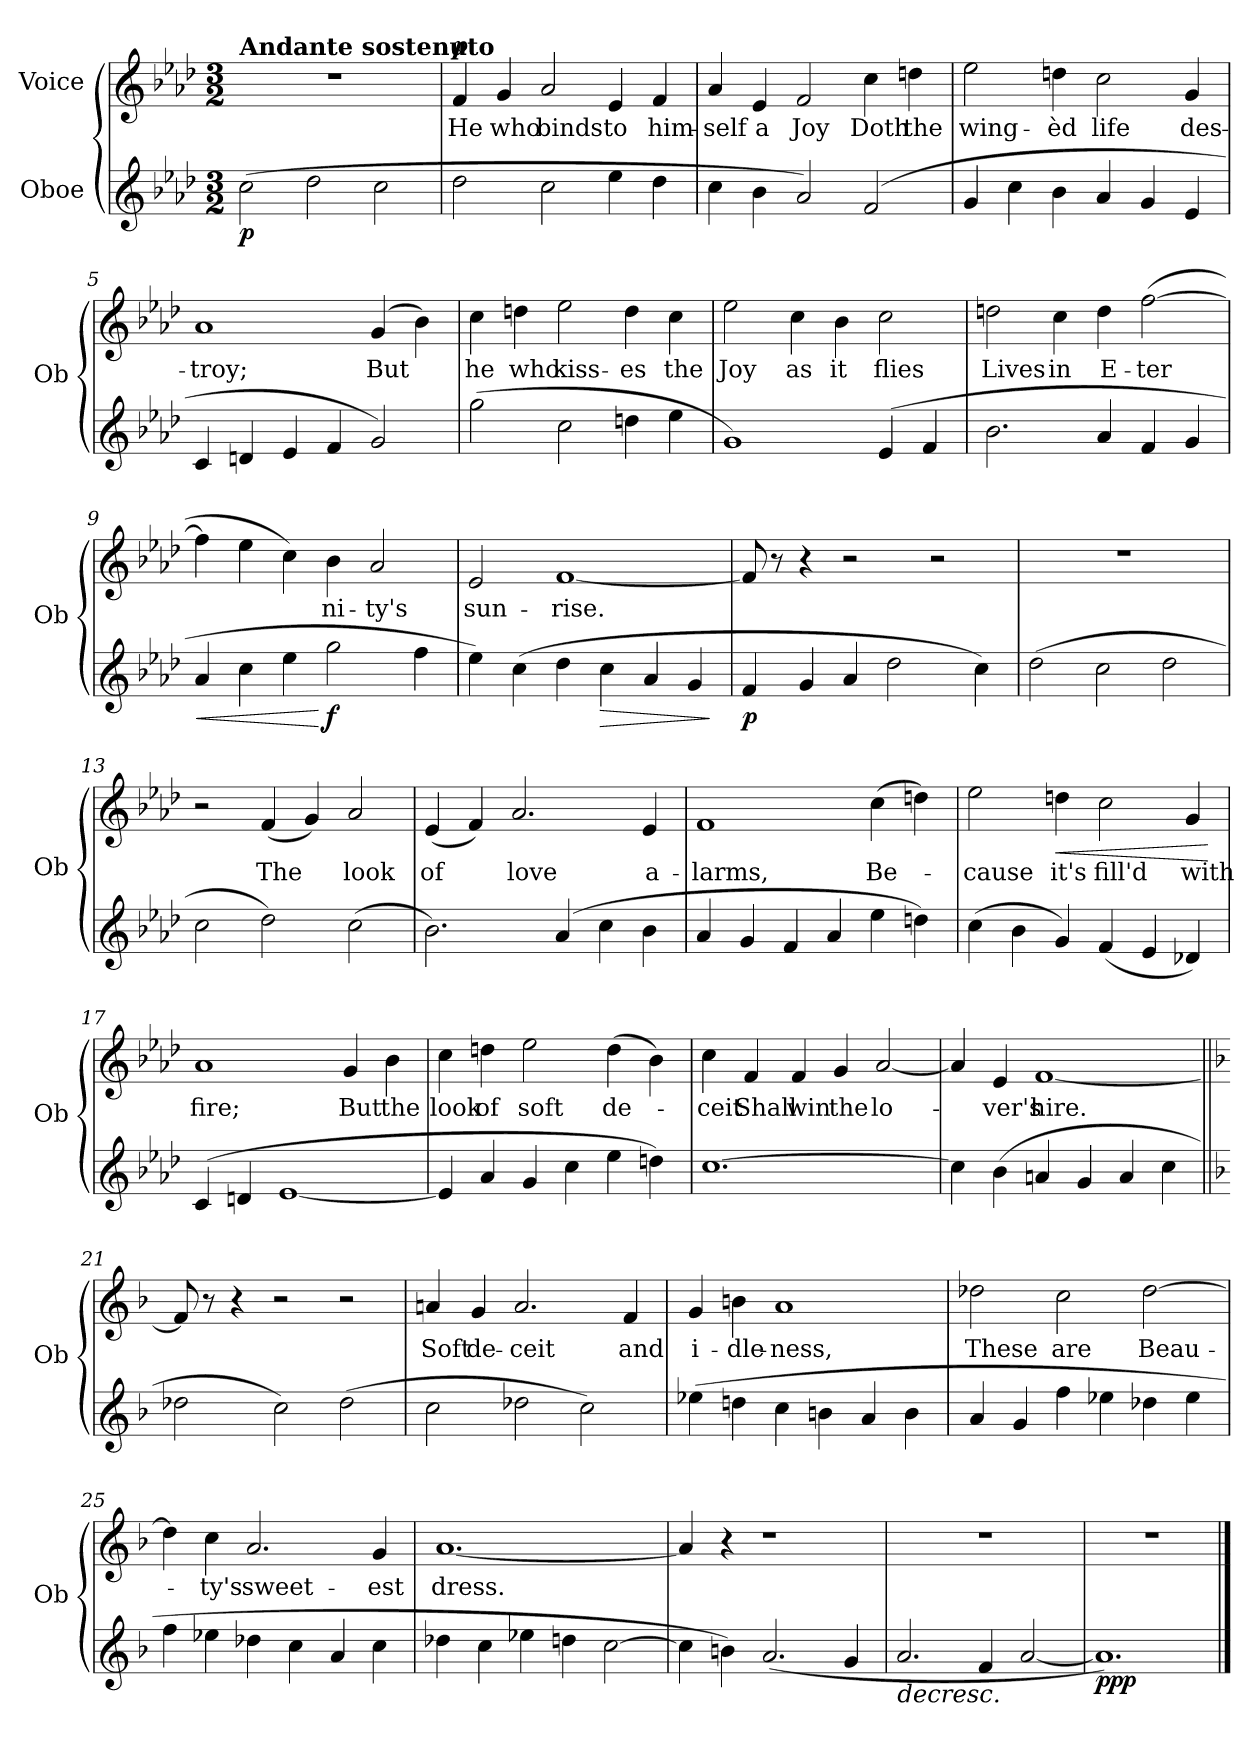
**kern	**dynam	**kern	**text	**dynam
*part2	*part2	*part1	*part1	*part1
*staff2	*staff2	*staff1	*staff1	*staff1
*I"Oboe	*	*I"Voice	*	*
*I'Ob	*	*	*	*
*clefG2	*	*clefG2	*	*
*k[b-e-a-d-]	*	*k[b-e-a-d-]	*	*
*M3/2	*	*M3/2	*	*
*MM132	*	*MM132	*	*
=1	=1	=1	=1	=1
!	!	!LO:TX:a:B:t=Andante sostenuto	!	!
!	!LO:DY:b	!	!	!
(>2cc\	p	1.r	.	.
2dd-\	.	.	.	.
2cc\	.	.	.	.
=2	=2	=2	=2	=2
!	!	!	!LO:LY:b	!LO:DY:b
2dd-\	.	4f/	He	p
!	!	!	!LO:LY:b	!
.	.	4g/	who	.
!	!	!	!LO:LY:b	!
2cc\	.	2a-/	binds	.
!	!	!	!LO:LY:b	!
4ee-\	.	4e-/	to	.
!	!	!	!LO:LY:b	!
4dd-\	.	4f/	him-	.
=3	=3	=3	=3	=3
!	!	!	!LO:LY:b	!
4cc\	.	4a-/	-self	.
!	!	!	!LO:LY:b	!
4b-\	.	4e-/	a	.
!	!	!	!LO:LY:b	!
2a-/)	.	2f/	Joy	.
!	!	!	!LO:LY:b	!
(>2f/	.	4cc\	Doth	.
!	!	!	!LO:LY:b	!
.	.	4ddn\	the	.
=4	=4	=4	=4	=4
!	!	!	!LO:LY:b	!
4g/	.	2ee-\	wing-	.
4cc\	.	.	.	.
!	!	!	!LO:LY:b	!
4b-\	.	4ddn\	-èd	.
!	!	!	!LO:LY:b	!
4a-/	.	2cc\	life	.
4g/	.	.	.	.
!	!	!	!LO:LY:b	!
4e-/	.	4g/	des-	.
=5	=5	=5	=5	=5
!	!	!	!LO:LY:b	!
4c/	.	1a-	-troy;	.
4dn/	.	.	.	.
4e-/	.	.	.	.
4f/	.	.	.	.
!	!	!	!LO:LY:b	!
2g/)	.	(>4g/	But	.
.	.	4b-\)	.	.
!!LO:LB:g=z
=6	=6	=6	=6	=6
!	!	!	!LO:LY:b	!
(>2gg\	.	4cc\	he	.
!	!	!	!LO:LY:b	!
.	.	4ddn\	who	.
!	!	!	!LO:LY:b	!
2cc\	.	2ee-\	kiss-	.
!	!	!	!LO:LY:b	!
4ddn\	.	4dd\	-es	.
!	!	!	!LO:LY:b	!
4ee-\	.	4cc\	the	.
=7	=7	=7	=7	=7
!	!	!	!LO:LY:b	!
1g)	.	2ee-\	Joy	.
!	!	!	!LO:LY:b	!
.	.	4cc\	as	.
!	!	!	!LO:LY:b	!
.	.	4b-\	it	.
!	!	!	!LO:LY:b	!
(>4e-/	.	2cc\	flies	.
4f/	.	.	.	.
=8	=8	=8	=8	=8
!	!	!	!LO:LY:b	!
2.b-\	.	2ddn\	Lives	.
!	!	!	!LO:LY:b	!
.	.	4cc\	in	.
!	!	!	!LO:LY:b	!
4a-/	.	4dd\	E-	.
!	!	!	!LO:LY:b	!
4f/	.	(>[2ff\	-ter	.
4g/	.	.	.	.
=9	=9	=9	=9	=9
!	!LO:HP:b	!	!	!
4a-/	<	4ff\]	.	.
4cc\	.	4ee-\	.	.
4ee-\	.	4cc\)	.	.
!	!LO:DY:n=1:b	!	!LO:LY:b	!
2gg\	[ f	4b-\	ni-	.
!	!	!	!LO:LY:b	!
.	.	2a-/	-ty's	.
4ff\	.	.	.	.
=10	=10	=10	=10	=10
!	!	!	!LO:LY:b	!
4ee-\)	.	2e-/	sun-	.
(>4cc\	.	.	.	.
!	!	!	!LO:LY:b	!
4dd-\	.	[1f	-rise.	.
!	!LO:HP:b	!	!	!
4cc\	>	.	.	.
4a-/	.	.	.	.
4g/	.	.	.	.
.	]	.	.	.
!!LO:LB:g=z
=11	=11	=11	=11	=11
!	!LO:DY:b	!	!	!
4f/	p	8f/]	.	.
.	.	8r	.	.
4g/	.	4r	.	.
4a-/	.	2r	.	.
2dd-\	.	.	.	.
.	.	2r	.	.
4cc\)	.	.	.	.
=12	=12	=12	=12	=12
(>2dd-\	.	1.r	.	.
2cc\	.	.	.	.
2dd-\	.	.	.	.
=13	=13	=13	=13	=13
2cc\	.	2r	.	.
!	!	!	!LO:LY:b	!
2dd-\)	.	(<4f/	The	.
.	.	4g/)	.	.
!	!	!	!LO:LY:b	!
(>2cc\	.	2a-/	look	.
=14	=14	=14	=14	=14
!	!	!	!LO:LY:b	!
2.b-\)	.	(<4e-/	of	.
.	.	4f/)	.	.
!	!	!	!LO:LY:b	!
.	.	2.a-/	love	.
(>4a-/	.	.	.	.
4cc\	.	.	.	.
!	!	!	!LO:LY:b	!
4b-\	.	4e-/	a-	.
=15	=15	=15	=15	=15
!	!	!	!LO:LY:b	!
4a-/	.	1f	-larms,	.
4g/	.	.	.	.
4f/	.	.	.	.
4a-/	.	.	.	.
!	!	!	!LO:LY:b	!
4ee-\	.	(>4cc\	Be-	.
4ddn\)	.	4ddn\)	.	.
!!LO:LB:g=z
=16	=16	=16	=16	=16
!	!	!	!LO:LY:b	!
(>4cc\	.	2ee-\	-cause	.
4b-\	.	.	.	.
!	!	!	!LO:LY:b	!LO:HP:b
4g/)	.	4ddn\	it's	<
!	!	!	!LO:LY:b	!
(<4f/	.	2cc\	fill'd	.
4e-/	.	.	.	.
!	!	!	!LO:LY:b	!
4d-X/)	.	4g/	with	.
.	.	.	.	[
=17	=17	=17	=17	=17
!	!	!	!LO:LY:b	!
(>4c/	.	1a-	fire;	.
4dn/	.	.	.	.
[1e-	.	.	.	.
!	!	!	!LO:LY:b	!
.	.	4g/	But	.
!	!	!	!LO:LY:b	!
.	.	4b-\	the	.
=18	=18	=18	=18	=18
!	!	!	!LO:LY:b	!
4e-/]	.	4cc\	look	.
!	!	!	!LO:LY:b	!
4a-/	.	4ddn\	of	.
!	!	!	!LO:LY:b	!
4g/	.	2ee-\	soft	.
4cc\	.	.	.	.
!	!	!	!LO:LY:b	!
4ee-\	.	(>4dd\	de-	.
4ddn\)	.	4b-\)	.	.
=19	=19	=19	=19	=19
!	!	!	!LO:LY:b	!
[1.cc	.	4cc\	-ceit	.
!	!	!	!LO:LY:b	!
.	.	4f/	Shall	.
!	!	!	!LO:LY:b	!
.	.	4f/	win	.
!	!	!	!LO:LY:b	!
.	.	4g/	the	.
!	!	!	!LO:LY:b	!
.	.	[2a-/	lo-	.
=20	=20	=20	=20	=20
4cc\]	.	4a-/]	.	.
!	!	!	!LO:LY:b	!
(>4b-\	.	4e-/	-ver's	.
!	!	!	!LO:LY:b	!
4an/	.	[1f	hire.	.
4g/	.	.	.	.
4a/	.	.	.	.
4cc\	.	.	.	.
!!LO:LB:g=z
=21||	=21||	=21||	=21||	=21||
*k[b-]	*	*k[b-]	*	*
2dd-X\	.	8f/]	.	.
.	.	8r	.	.
.	.	4r	.	.
2cc\)	.	2r	.	.
(>2dd-\	.	2r	.	.
=22	=22	=22	=22	=22
!	!	!	!LO:LY:b	!
2cc\	.	4ani/	Soft	.
!	!	!	!LO:LY:b	!
.	.	4g/	de-	.
!	!	!	!LO:LY:b	!
2dd-X\	.	2.a/	-ceit	.
2cc\)	.	.	.	.
!	!	!	!LO:LY:b	!
.	.	4f/	and	.
=23	=23	=23	=23	=23
!	!	!	!LO:LY:b	!
(>4ee-X\	.	4g/	i-	.
!	!	!	!LO:LY:b	!
4ddn\	.	4bn\	-dle-	.
!	!	!	!LO:LY:b	!
4cc\	.	1a	-ness,	.
4bn\	.	.	.	.
4a/	.	.	.	.
4b\	.	.	.	.
=24	=24	=24	=24	=24
!	!	!	!LO:LY:b	!
4a/	.	2dd-X\	These	.
4g/	.	.	.	.
!	!	!	!LO:LY:b	!
4ff\	.	2cc\	are	.
4ee-X\	.	.	.	.
!	!	!	!LO:LY:b	!
4dd-X\	.	[2dd-\	Beau-	.
4ee-\	.	.	.	.
!!LO:PB:g=z
=25	=25	=25	=25	=25
4ff\	.	4dd-\]	.	.
!	!	!	!LO:LY:b	!
4ee-X\	.	4cc\	-ty's	.
!	!	!	!LO:LY:b	!
4dd-X\	.	2.a/	sweet-	.
4cc\	.	.	.	.
4a/	.	.	.	.
!	!	!	!LO:LY:b	!
4cc\	.	4g/	-est	.
=26	=26	=26	=26	=26
!	!	!	!LO:LY:b	!
4dd-X\	.	[1.a	dress.	.
4cc\	.	.	.	.
4ee-X\	.	.	.	.
4ddn\	.	.	.	.
[2cc\	.	.	.	.
=27	=27	=27	=27	=27
4cc\]	.	4a/]	.	.
4bn\)	.	4r	.	.
(>2.a/	.	1r	.	.
4g/	.	.	.	.
=28	=28	=28	=28	=28
!	!LO:HP:b	!	!	!
2.a/	>	1.r	.	.
4f/	.	.	.	.
[2a/	.	.	.	.
=29	=29	=29	=29	=29
!	!LO:DY:b	!	!	!
1.a])	ppp	1.r	.	.
.	]	.	.	.
==	==	==	==	==
*-	*-	*-	*-	*-
